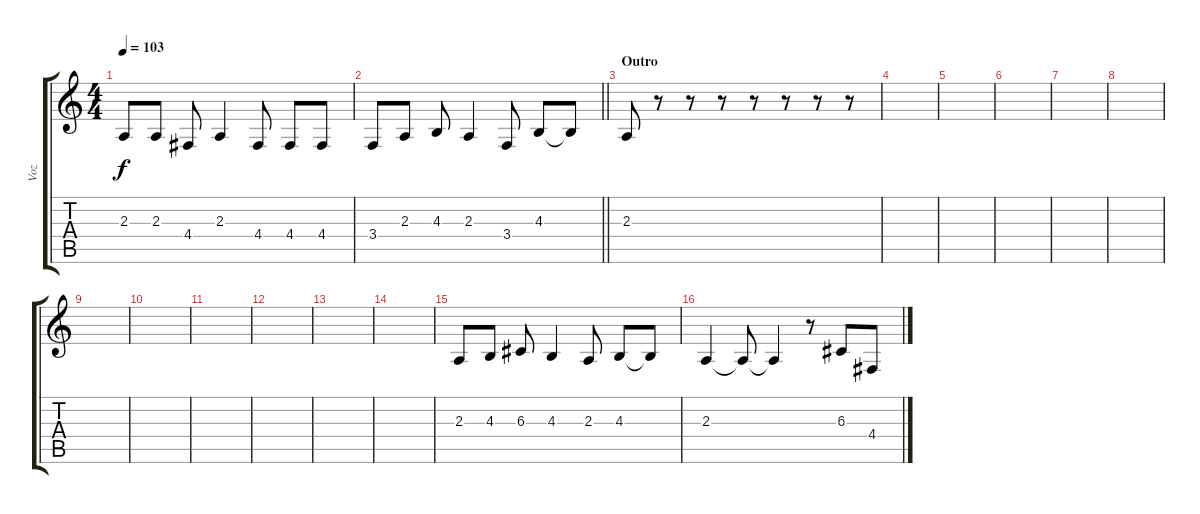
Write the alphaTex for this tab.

\track ("Voz" "Voz") {instrument lead1square}
\staff {score tabs}
\tuning (E4 B3 G3 D3 A2 E2) {hide}
\ts (4 4)
\tempo 103
\clef g2
\ks c
2.3.8{dy f} 2.3.8 4.4.8 2.3.4 4.4.8 4.4.8 4.4.8 |
\barLineRight lightlight
3.4.8 2.3.8 4.3.8 2.3.4 3.4.8 4.3.8 4.3{t}.8 |
\section ("" "Outro")
2.3.8 r.8 r.8 r.8 r.8 r.8 r.8 r.8 |
|
|
|
|
|
|
|
|
|
|
|
2.3.8{volume 9} 4.3.8 6.3.8 4.3.4 2.3.8 4.3.8 4.3{t}.8 |
2.3.4 2.3{t}.8 2.3{t}.4 r.8 6.3.8 4.4.8
